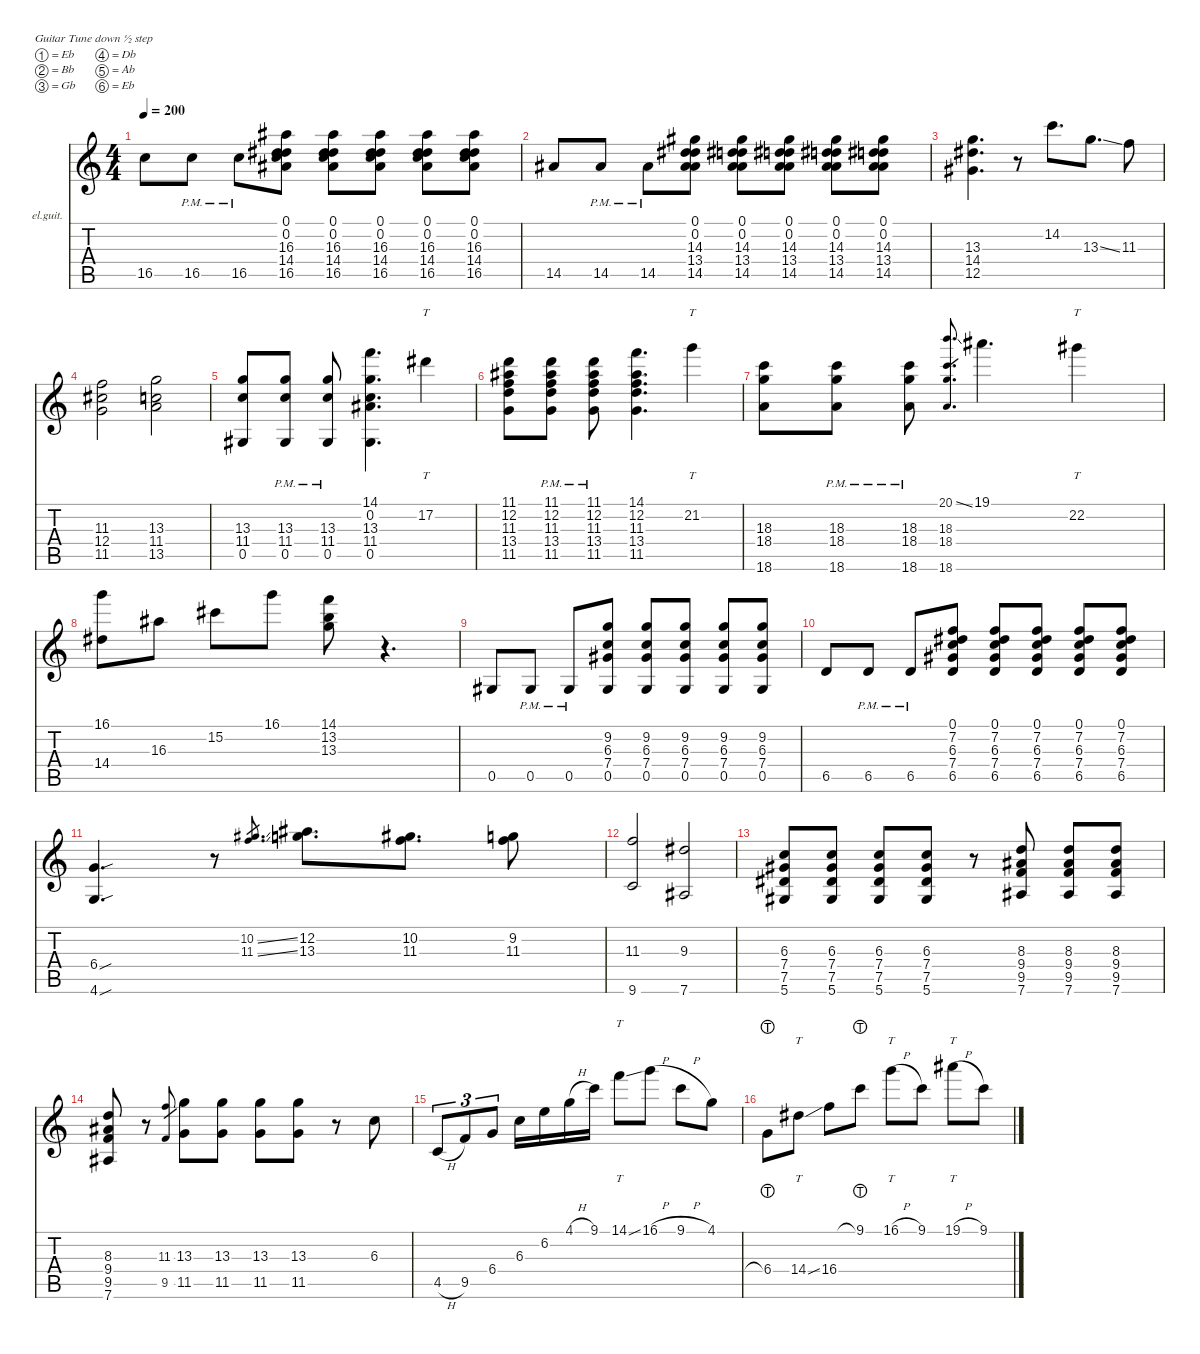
\defaultSystemsLayout 4
\hideDynamics
\bracketExtendMode nobrackets
\firstSystemTrackNameOrientation horizontal
\otherSystemsTrackNameOrientation horizontal
\track ("Clean Guitar" "el.guit.") {instrument electricguitarclean}
\staff {score tabs}
\tuning (Eb4 Bb3 Gb3 Db3 Ab2 Eb2)
\ts (4 4)
\tempo 200
\clef g2
\ks c
16.5.8{dy mf instrument electricguitarclean} 16.5{pm}.8 16.5{pm}.8 (16.5 14.4 16.3 0.2 0.1).8 (16.5 14.4 16.3 0.2 0.1).8 (16.5 14.4 16.3 0.2 0.1).8 (16.5 14.4 16.3 0.2 0.1).8 (16.5 14.4 16.3 0.2 0.1).8 |
14.5.8 14.5{pm}.8 14.5{pm}.8 (14.5 13.4 14.3 0.2 0.1).8 (14.5 13.4 14.3 0.2 0.1).8 (14.5 13.4 14.3 0.2 0.1).8 (14.5 13.4 14.3 0.2 0.1).8 (14.5 13.4 14.3 0.2 0.1).8 |
(12.5 14.4 13.3).4{d} r.8 14.2.8{d} 13.3{ss}.8{d} 11.3.8 |
(11.3 12.4 11.5).2 (13.3 11.4 13.5).2 |
(0.5 11.4 13.3).8 (0.5{pm} 11.4{pm} 13.3{pm}).8 (0.5{pm} 13.3{pm} 11.4{pm}).8 (14.1 0.2 13.3 11.4 0.5).4{d} 17.2.4{tt} |
(11.1 12.2 11.5 13.4 11.3).8 (11.1{pm} 12.2{pm} 11.5{pm} 13.4{pm} 11.3{pm}).8 (11.1{pm} 12.2{pm} 11.5{pm} 13.4{pm} 11.3{pm}).8 (14.1 12.2 11.5 13.4 11.3).4{d} 21.2.4{tt} |
(18.6 18.4 18.3).8 (18.6{pm} 18.4{pm} 18.3{pm}).8 (18.6{pm} 18.4{pm} 18.3{pm}).8 (18.6 18.4 18.3 20.1{ss}).8{d gr} 19.1.4{d} 22.2.4{tt} |
(16.1 14.4).8 16.3.8 15.2.8 16.1.8 (14.1 13.2 13.3).8 r.4{d} |
0.5.8 0.5{pm}.8 0.5{pm}.8 (7.4 6.3 9.2 0.5).8 (7.4 6.3 9.2 0.5).8 (7.4 6.3 9.2 0.5).8 (7.4 6.3 9.2 0.5).8 (7.4 6.3 9.2 0.5).8 |
6.5.8 6.5{pm}.8 6.5{pm}.8 (6.5 7.4 6.3 7.2 0.1).8 (6.5 7.4 6.3 7.2 0.1).8 (6.5 7.4 6.3 7.2 0.1).8 (6.5 7.4 6.3 7.2 0.1).8 (6.5 7.4 6.3 7.2 0.1).8 |
(4.6{sou} 6.4{sou}).4{d} r.8 (10.2{ss} 11.3{ss}).8{d gr} (12.2 13.3).8{d} (10.2 11.3).8{d} (11.3 9.2).8 |
(11.3 9.6).2 (9.3 7.6).2 |
(5.6 7.5 7.4 6.3).8 (5.6 7.5 7.4 6.3).8 (5.6 7.5 7.4 6.3).8 (5.6 7.5 7.4 6.3).8 r.8 (7.6 9.5 9.4 8.3).8 (7.6 9.5 9.4 8.3).8 (7.6 9.5 9.4 8.3).8 |
(7.6 9.5 9.4 8.3).8 r.8 (9.5 11.3).8{gr} (13.3 11.5).8 (11.5 13.3).8 (11.5 13.3).8 (11.5 13.3).8 r.8 6.3.8 |
4.5{h}.8{tu (3 2)} 9.5.8{tu (3 2)} 6.4.8{tu (3 2)} 6.3.16 6.2.16 4.1{h}.16 9.1.16 14.1{ss}.8{tt} 16.1{h}.8 9.1{h}.8 4.1.8 |
6.4{lht}.8 14.4{ss}.8{tt} 16.4.8 9.1{lht}.8 16.1{h}.8{tt} 9.1.8 19.1{h}.8{tt} 9.1.8
